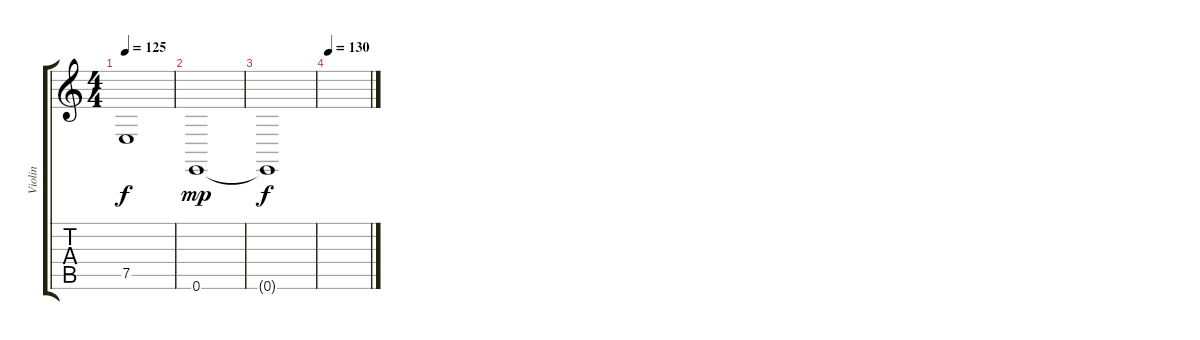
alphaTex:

\track ("Violin" "Violin") {instrument stringensemble2}
\staff {score tabs}
\tuning (E4 B3 G3 D3 A2 E2) {hide}
\ts (4 4)
\tempo 125
\clef g2
\ks c
7.5{t}.1{dy f} |
0.6.1{dy mp} |
0.6{t}.1{dy f} |
\tempo 130
